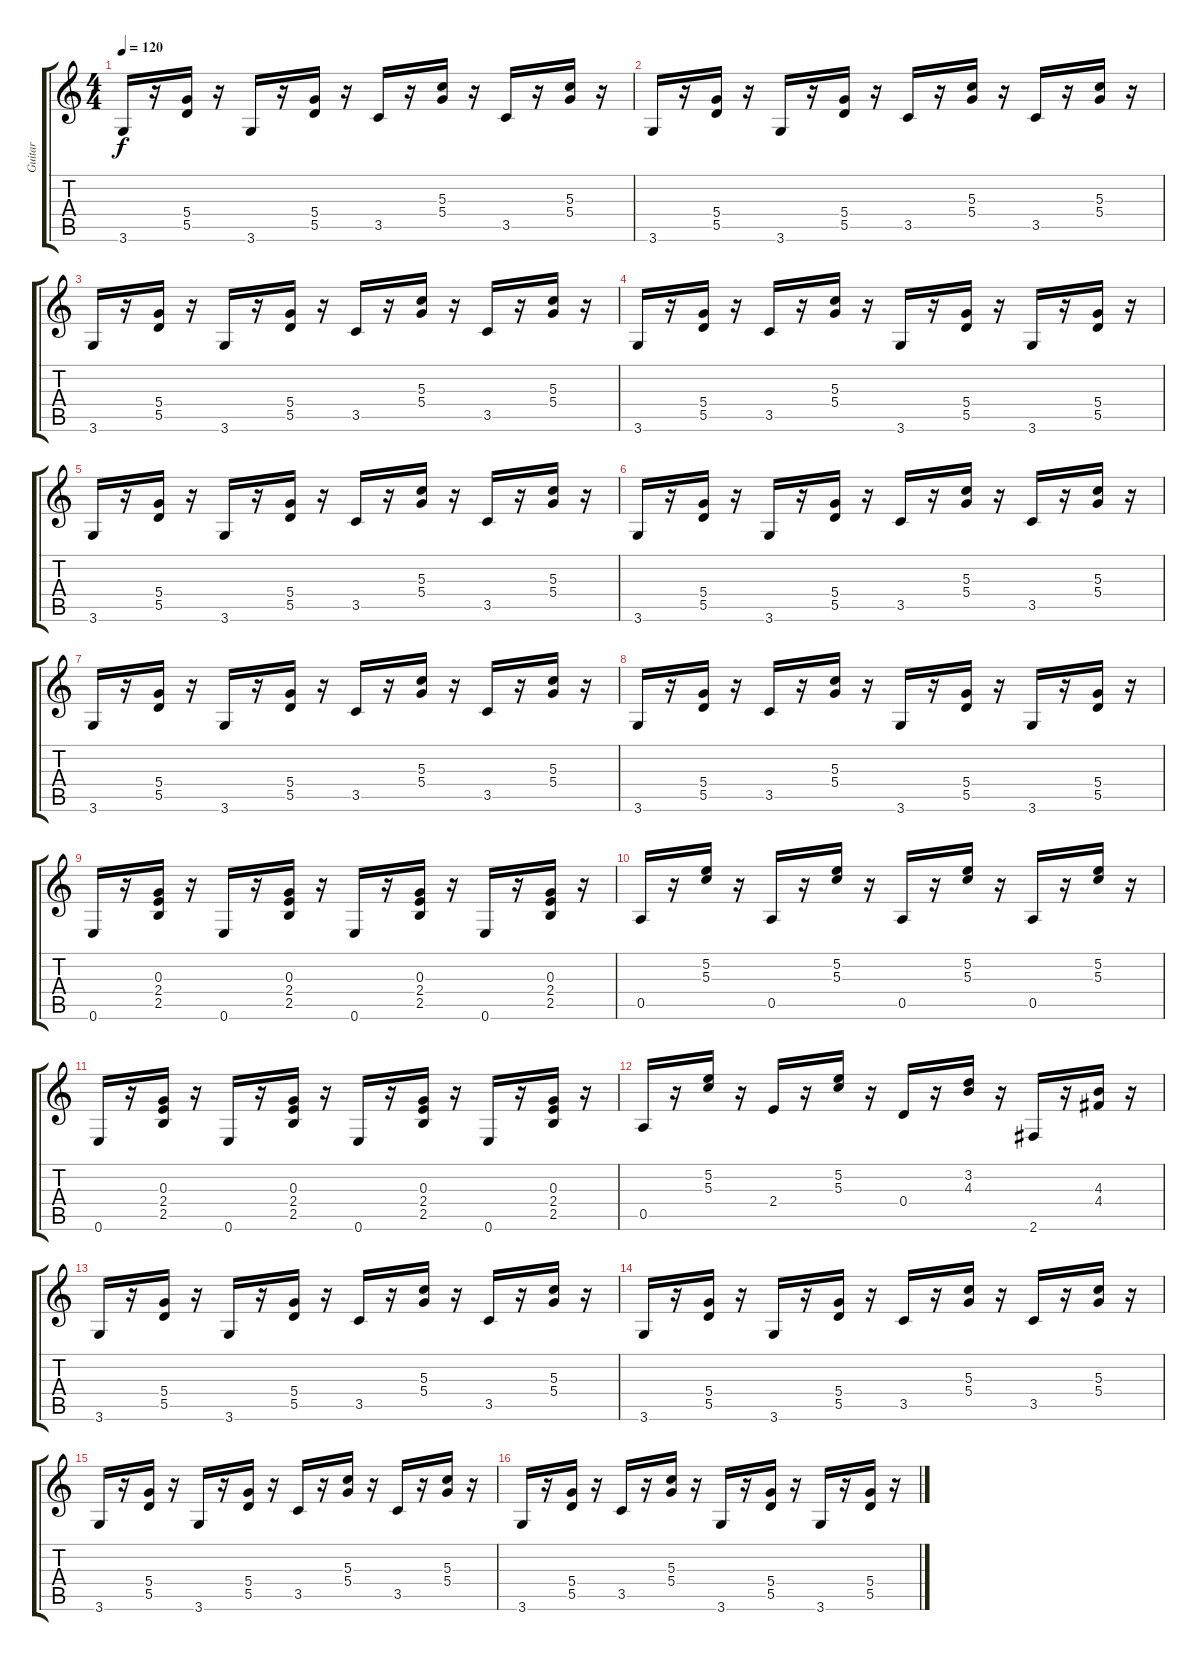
\track ("Guitar" "Guitar") {instrument acousticguitarnylon}
\staff {score tabs}
\tuning (E4 B3 G3 D3 A2 E2) {hide}
\ts (4 4)
\tempo 120
\clef g2
\ks c
3.6.16{dy f} r.16 (5.4 5.5).16 r.16 3.6.16 r.16 (5.4 5.5).16 r.16 3.5.16 r.16 (5.3 5.4).16 r.16 3.5.16 r.16 (5.3 5.4).16 r.16 |
3.6.16 r.16 (5.4 5.5).16 r.16 3.6.16 r.16 (5.4 5.5).16 r.16 3.5.16 r.16 (5.3 5.4).16 r.16 3.5.16 r.16 (5.3 5.4).16 r.16 |
3.6.16 r.16 (5.4 5.5).16 r.16 3.6.16 r.16 (5.4 5.5).16 r.16 3.5.16 r.16 (5.3 5.4).16 r.16 3.5.16 r.16 (5.3 5.4).16 r.16 |
3.6.16 r.16 (5.4 5.5).16 r.16 3.5.16 r.16 (5.3 5.4).16 r.16 3.6.16 r.16 (5.4 5.5).16 r.16 3.6.16 r.16 (5.4 5.5).16 r.16 |
3.6.16 r.16 (5.4 5.5).16 r.16 3.6.16 r.16 (5.4 5.5).16 r.16 3.5.16 r.16 (5.3 5.4).16 r.16 3.5.16 r.16 (5.3 5.4).16 r.16 |
3.6.16 r.16 (5.4 5.5).16 r.16 3.6.16 r.16 (5.4 5.5).16 r.16 3.5.16 r.16 (5.3 5.4).16 r.16 3.5.16 r.16 (5.3 5.4).16 r.16 |
3.6.16 r.16 (5.4 5.5).16 r.16 3.6.16 r.16 (5.4 5.5).16 r.16 3.5.16 r.16 (5.3 5.4).16 r.16 3.5.16 r.16 (5.3 5.4).16 r.16 |
3.6.16 r.16 (5.4 5.5).16 r.16 3.5.16 r.16 (5.3 5.4).16 r.16 3.6.16 r.16 (5.4 5.5).16 r.16 3.6.16 r.16 (5.4 5.5).16 r.16 |
0.6.16 r.16 (0.3 2.4 2.5).16 r.16 0.6.16 r.16 (0.3 2.4 2.5).16 r.16 0.6.16 r.16 (0.3 2.4 2.5).16 r.16 0.6.16 r.16 (0.3 2.4 2.5).16 r.16 |
0.5.16 r.16 (5.2 5.3).16 r.16 0.5.16 r.16 (5.2 5.3).16 r.16 0.5.16 r.16 (5.2 5.3).16 r.16 0.5.16 r.16 (5.2 5.3).16 r.16 |
0.6.16 r.16 (0.3 2.4 2.5).16 r.16 0.6.16 r.16 (0.3 2.4 2.5).16 r.16 0.6.16 r.16 (0.3 2.4 2.5).16 r.16 0.6.16 r.16 (0.3 2.4 2.5).16 r.16 |
0.5.16 r.16 (5.2 5.3).16 r.16 2.4.16 r.16 (5.2 5.3).16 r.16 0.4.16 r.16 (3.2 4.3).16 r.16 2.6.16 r.16 (4.3 4.4).16 r.16 |
3.6.16 r.16 (5.4 5.5).16 r.16 3.6.16 r.16 (5.4 5.5).16 r.16 3.5.16 r.16 (5.3 5.4).16 r.16 3.5.16 r.16 (5.3 5.4).16 r.16 |
3.6.16 r.16 (5.4 5.5).16 r.16 3.6.16 r.16 (5.4 5.5).16 r.16 3.5.16 r.16 (5.3 5.4).16 r.16 3.5.16 r.16 (5.3 5.4).16 r.16 |
3.6.16 r.16 (5.4 5.5).16 r.16 3.6.16 r.16 (5.4 5.5).16 r.16 3.5.16 r.16 (5.3 5.4).16 r.16 3.5.16 r.16 (5.3 5.4).16 r.16 |
3.6.16 r.16 (5.4 5.5).16 r.16 3.5.16 r.16 (5.3 5.4).16 r.16 3.6.16 r.16 (5.4 5.5).16 r.16 3.6.16 r.16 (5.4 5.5).16 r.16
